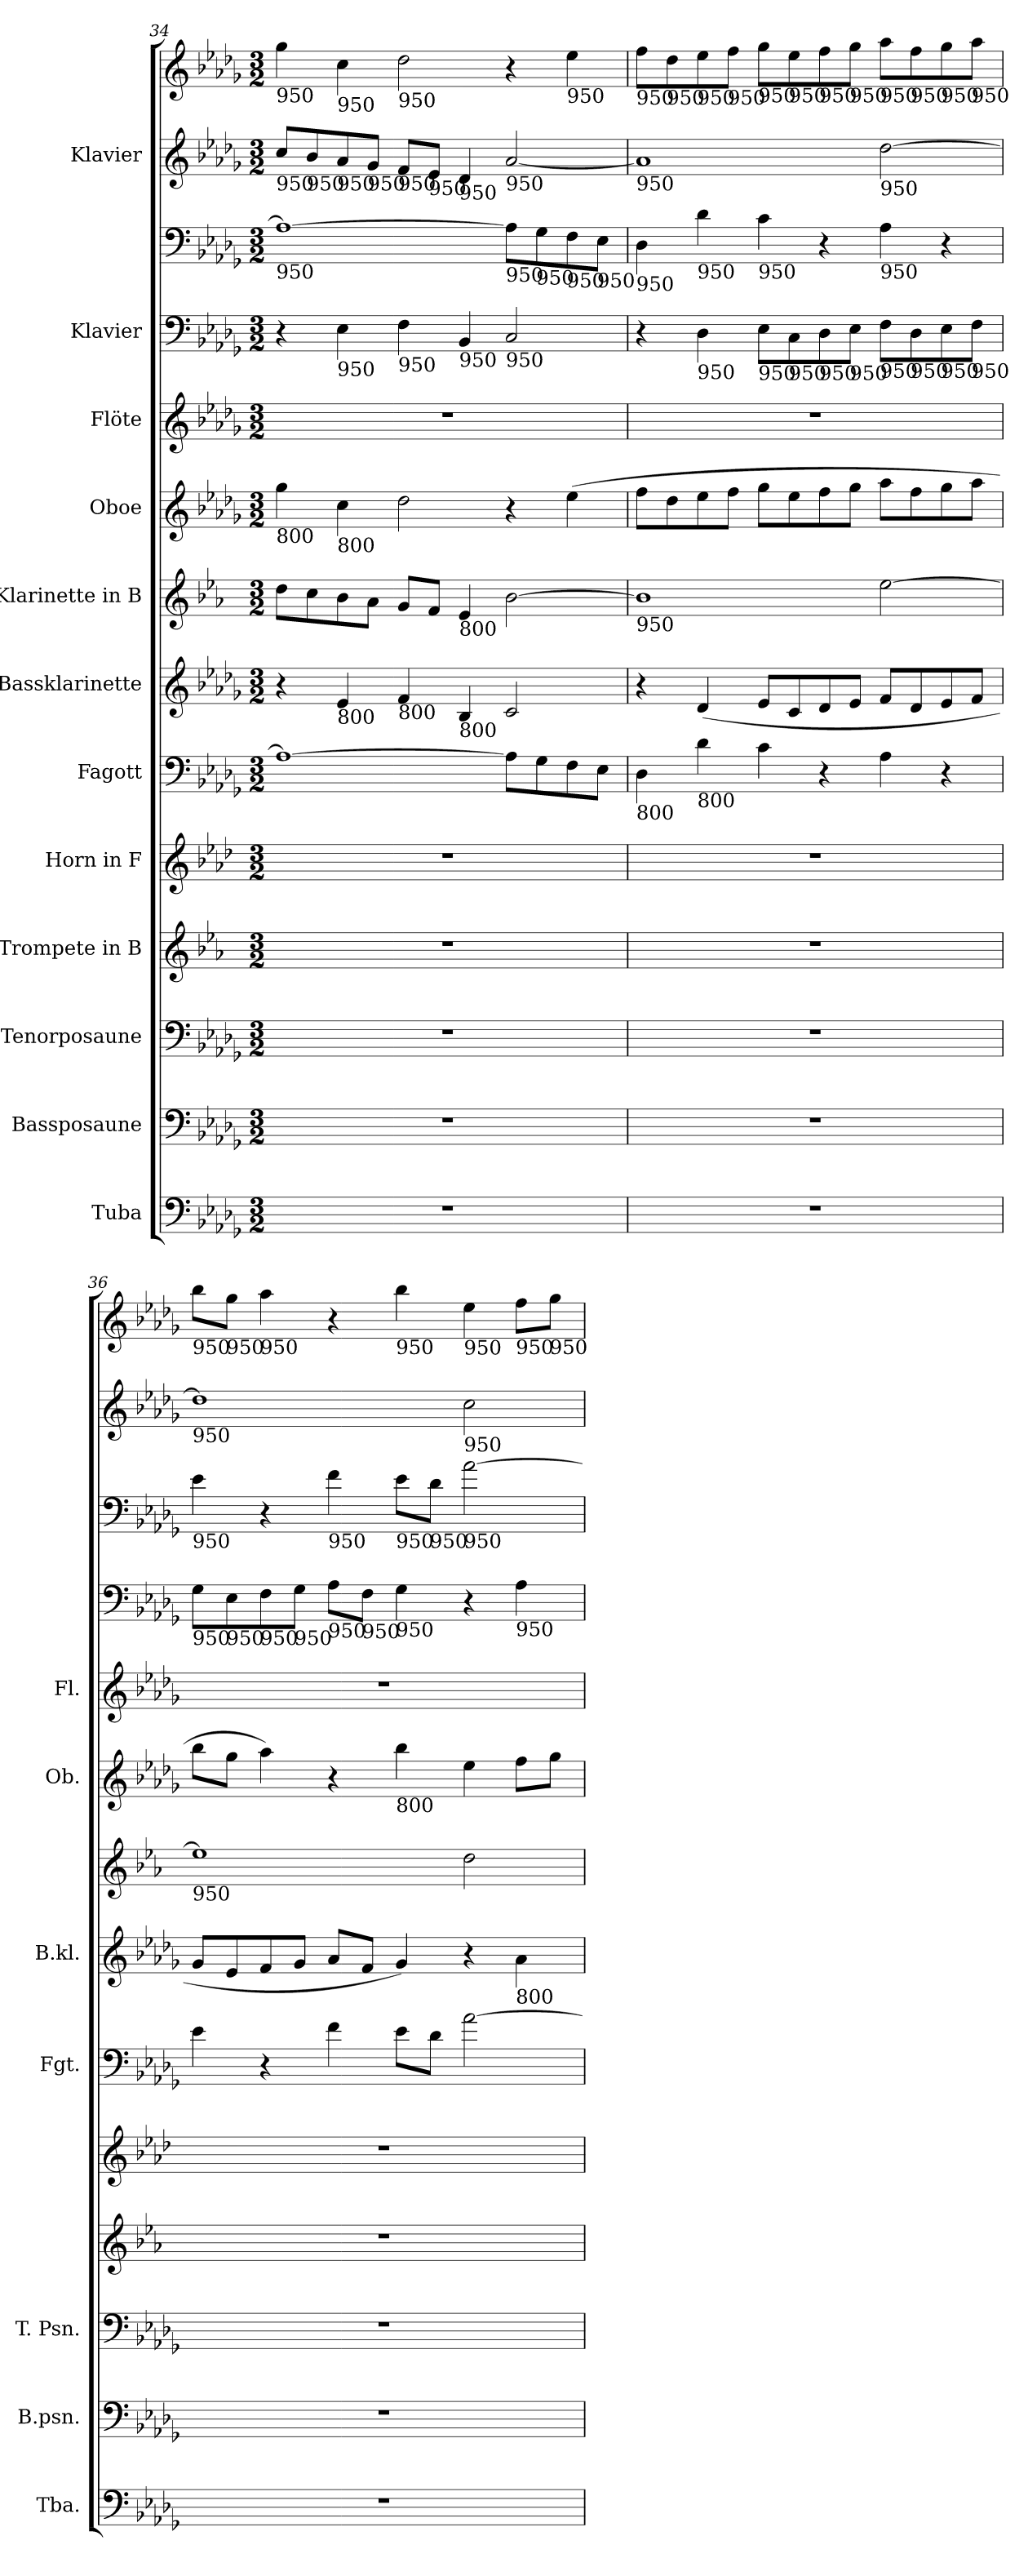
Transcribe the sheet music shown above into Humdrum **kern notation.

**kern	**kern	**kern	**kern	**kern	**kern	**kern	**kern	**kern	**kern	**kern	**kern	**kern	**kern
*part12	*part11	*part10	*part9	*part8	*part7	*part6	*part5	*part4	*part3	*part2	*part2	*part1	*part1
*staff14	*staff13	*staff12	*staff11	*staff10	*staff9	*staff8	*staff7	*staff6	*staff5	*staff4	*staff3	*staff2	*staff1
*I"Tuba	*I"Bassposaune	*I"Tenorposaune	*I"Trompete in B	*I"Horn in F	*I"Fagott	*I"Bassklarinette	*I"Klarinette in B	*I"Oboe	*I"Flöte	*I"Klavier	*	*I"Klavier	*
*I'Tba.	*I'B.psn.	*I'T. Psn.	*	*	*I'Fgt.	*I'B.kl.	*	*I'Ob.	*I'Fl.	*	*	*	*
*clefF4	*clefF4	*clefF4	*clefG2	*clefG2	*clefF4	*clefG2	*clefG2	*clefG2	*clefG2	*clefF4	*clefF4	*clefG2	*clefG2
*	*	*	*ITrd1c2	*ITrd4c7	*	*ITrd8c14	*ITrd1c2	*	*	*	*	*	*
*k[b-e-a-d-g-]	*k[b-e-a-d-g-]	*k[b-e-a-d-g-]	*k[b-e-a-d-g-]	*k[b-e-a-d-g-]	*k[b-e-a-d-g-]	*k[b-e-a-d-g-]	*k[b-e-a-d-g-]	*k[b-e-a-d-g-]	*k[b-e-a-d-g-]	*k[b-e-a-d-g-]	*k[b-e-a-d-g-]	*k[b-e-a-d-g-]	*k[b-e-a-d-g-]
*M3/2	*M3/2	*M3/2	*M3/2	*M3/2	*M3/2	*M3/2	*M3/2	*M3/2	*M3/2	*M3/2	*M3/2	*M3/2	*M3/2
=34	=34	=34	=34	=34	=34	=34	=34	=34	=34	=34	=34	=34	=34
!	!	!	!	!	!	!	!	!	!	!	!	!	!LO:TX:b:t=950
!	!	!	!	!	!	!	!	!	!	!	!	!LO:TX:b:t=950	!
!	!	!	!	!	!	!	!	!	!	!	!LO:TX:b:t=950	!	!
!	!	!	!	!	!	!	!	!LO:TX:b:t=800	!	!	!	!	!
1.r	1.r	1.r	1.r	1.r	1A-_	4r	8cc\L	4gg-\	1.r	4r	1A-_	8cc/L	4gg-\
!	!	!	!	!	!	!	!	!	!	!	!	!LO:TX:b:t=950	!
.	.	.	.	.	.	.	8b-\	.	.	.	.	8b-/	.
!	!	!	!	!	!	!	!	!	!	!	!	!	!LO:TX:b:t=950
!	!	!	!	!	!	!	!	!	!	!	!	!LO:TX:b:t=950	!
!	!	!	!	!	!	!	!	!	!	!LO:TX:b:t=950	!	!	!
!	!	!	!	!	!	!	!	!LO:TX:b:t=800	!	!	!	!	!
!	!	!	!	!	!	!LO:TX:b:t=800	!	!	!	!	!	!	!
.	.	.	.	.	.	4E-/	8a-\	4cc\	.	4E-\	.	8a-/	4cc\
!	!	!	!	!	!	!	!	!	!	!	!	!LO:TX:b:t=950	!
.	.	.	.	.	.	.	8g-\J	.	.	.	.	8g-/J	.
!	!	!	!	!	!	!	!	!	!	!	!	!	!LO:TX:b:t=950
!	!	!	!	!	!	!	!	!	!	!	!	!LO:TX:b:t=950	!
!	!	!	!	!	!	!	!	!	!	!LO:TX:b:t=950	!	!	!
!	!	!	!	!	!	!LO:TX:b:t=800	!	!	!	!	!	!	!
.	.	.	.	.	.	4F/	8f/L	2dd-\	.	4F\	.	8f/L	2dd-\
!	!	!	!	!	!	!	!	!	!	!	!	!LO:TX:b:t=950	!
.	.	.	.	.	.	.	8e-/J	.	.	.	.	8e-/J	.
!	!	!	!	!	!	!	!	!	!	!	!	!LO:TX:b:t=950	!
!	!	!	!	!	!	!	!	!	!	!LO:TX:b:t=950	!	!	!
!	!	!	!	!	!	!	!LO:TX:b:t=800	!	!	!	!	!	!
!	!	!	!	!	!	!LO:TX:b:t=800	!	!	!	!	!	!	!
.	.	.	.	.	.	4BB-/	4d-/	.	.	4BB-/	.	4d-/	.
!	!	!	!	!	!	!	!	!	!	!	!	!LO:TX:b:t=950	!
!	!	!	!	!	!	!	!	!	!	!	!LO:TX:b:t=950	!	!
!	!	!	!	!	!	!	!	!	!	!LO:TX:b:t=950	!	!	!
.	.	.	.	.	8A-\L]	2C/	[2a-\	4r	.	2C/	8A-\L]	[2a-/	4r
!	!	!	!	!	!	!	!	!	!	!	!LO:TX:b:t=950	!	!
.	.	.	.	.	8G-\	.	.	.	.	.	8G-\	.	.
!	!	!	!	!	!	!	!	!	!	!	!	!	!LO:TX:b:t=950
!	!	!	!	!	!	!	!	!	!	!	!LO:TX:b:t=950	!	!
.	.	.	.	.	8F\	.	.	(>4ee-\	.	.	8F\	.	4ee-\
!	!	!	!	!	!	!	!	!	!	!	!LO:TX:b:t=950	!	!
.	.	.	.	.	8E-\J	.	.	.	.	.	8E-\J	.	.
=35	=35	=35	=35	=35	=35	=35	=35	=35	=35	=35	=35	=35	=35
!	!	!	!	!	!	!	!	!	!	!	!	!	!LO:TX:b:t=950
!	!	!	!	!	!	!	!	!	!	!	!	!LO:TX:b:t=950	!
!	!	!	!	!	!	!	!	!	!	!	!LO:TX:b:t=950	!	!
!	!	!	!	!	!	!	!LO:TX:b:t=950	!	!	!	!	!	!
!	!	!	!	!	!LO:TX:b:t=800	!	!	!	!	!	!	!	!
1.r	1.r	1.r	1.r	1.r	4D-\	4r	1a-]	8ff\L	1.r	4r	4D-\	1a-]	8ff\L
!	!	!	!	!	!	!	!	!	!	!	!	!	!LO:TX:b:t=950
.	.	.	.	.	.	.	.	8dd-\	.	.	.	.	8dd-\
!	!	!	!	!	!	!	!	!	!	!	!	!	!LO:TX:b:t=950
!	!	!	!	!	!	!	!	!	!	!	!LO:TX:b:t=950	!	!
!	!	!	!	!	!	!	!	!	!	!LO:TX:b:t=950	!	!	!
!	!	!	!	!	!LO:TX:b:t=800	!	!	!	!	!	!	!	!
.	.	.	.	.	4d-\	(>4D-/	.	8ee-\	.	4D-\	4d-\	.	8ee-\
!	!	!	!	!	!	!	!	!	!	!	!	!	!LO:TX:b:t=950
.	.	.	.	.	.	.	.	8ff\J	.	.	.	.	8ff\J
!	!	!	!	!	!	!	!	!	!	!	!	!	!LO:TX:b:t=950
!	!	!	!	!	!	!	!	!	!	!	!LO:TX:b:t=950	!	!
!	!	!	!	!	!	!	!	!	!	!LO:TX:b:t=950	!	!	!
.	.	.	.	.	4c\	8E-/L	.	8gg-\L	.	8E-\L	4c\	.	8gg-\L
!	!	!	!	!	!	!	!	!	!	!	!	!	!LO:TX:b:t=950
!	!	!	!	!	!	!	!	!	!	!LO:TX:b:t=950	!	!	!
.	.	.	.	.	.	8C/	.	8ee-\	.	8C\	.	.	8ee-\
!	!	!	!	!	!	!	!	!	!	!	!	!	!LO:TX:b:t=950
!	!	!	!	!	!	!	!	!	!	!LO:TX:b:t=950	!	!	!
.	.	.	.	.	4r	8D-/	.	8ff\	.	8D-\	4r	.	8ff\
!	!	!	!	!	!	!	!	!	!	!	!	!	!LO:TX:b:t=950
!	!	!	!	!	!	!	!	!	!	!LO:TX:b:t=950	!	!	!
.	.	.	.	.	.	8E-/J	.	8gg-\J	.	8E-\J	.	.	8gg-\J
!	!	!	!	!	!	!	!	!	!	!	!	!	!LO:TX:b:t=950
!	!	!	!	!	!	!	!	!	!	!	!	!LO:TX:b:t=950	!
!	!	!	!	!	!	!	!	!	!	!	!LO:TX:b:t=950	!	!
!	!	!	!	!	!	!	!	!	!	!LO:TX:b:t=950	!	!	!
.	.	.	.	.	4A-\	8F/L	[2dd-\	8aa-\L	.	8F\L	4A-\	[2dd-\	8aa-\L
!	!	!	!	!	!	!	!	!	!	!	!	!	!LO:TX:b:t=950
!	!	!	!	!	!	!	!	!	!	!LO:TX:b:t=950	!	!	!
.	.	.	.	.	.	8D-/	.	8ff\	.	8D-\	.	.	8ff\
!	!	!	!	!	!	!	!	!	!	!	!	!	!LO:TX:b:t=950
!	!	!	!	!	!	!	!	!	!	!LO:TX:b:t=950	!	!	!
.	.	.	.	.	4r	8E-/	.	8gg-\	.	8E-\	4r	.	8gg-\
!	!	!	!	!	!	!	!	!	!	!	!	!	!LO:TX:b:t=950
!	!	!	!	!	!	!	!	!	!	!LO:TX:b:t=950	!	!	!
.	.	.	.	.	.	8F/J	.	8aa-\J	.	8F\J	.	.	8aa-\J
=36	=36	=36	=36	=36	=36	=36	=36	=36	=36	=36	=36	=36	=36
!	!	!	!	!	!	!	!	!	!	!	!	!	!LO:TX:b:t=950
!	!	!	!	!	!	!	!	!	!	!	!	!LO:TX:b:t=950	!
!	!	!	!	!	!	!	!	!	!	!	!LO:TX:b:t=950	!	!
!	!	!	!	!	!	!	!	!	!	!LO:TX:b:t=950	!	!	!
!	!	!	!	!	!	!	!LO:TX:b:t=950	!	!	!	!	!	!
1.r	1.r	1.r	1.r	1.r	4e-\	8G-/L	1dd-]	8bb-\L	1.r	8G-\L	4e-\	1dd-]	8bb-\L
!	!	!	!	!	!	!	!	!	!	!	!	!	!LO:TX:b:t=950
!	!	!	!	!	!	!	!	!	!	!LO:TX:b:t=950	!	!	!
.	.	.	.	.	.	8E-/	.	8gg-\J	.	8E-\	.	.	8gg-\J
!	!	!	!	!	!	!	!	!	!	!	!	!	!LO:TX:b:t=950
!	!	!	!	!	!	!	!	!	!	!LO:TX:b:t=950	!	!	!
.	.	.	.	.	4r	8F/	.	4aa-\)	.	8F\	4r	.	4aa-\
!	!	!	!	!	!	!	!	!	!	!LO:TX:b:t=950	!	!	!
.	.	.	.	.	.	8G-/J	.	.	.	8G-\J	.	.	.
!	!	!	!	!	!	!	!	!	!	!	!LO:TX:b:t=950	!	!
!	!	!	!	!	!	!	!	!	!	!LO:TX:b:t=950	!	!	!
.	.	.	.	.	4f\	8A-/L	.	4r	.	8A-\L	4f\	.	4r
!	!	!	!	!	!	!	!	!	!	!LO:TX:b:t=950	!	!	!
.	.	.	.	.	.	8F/J	.	.	.	8F\J	.	.	.
!	!	!	!	!	!	!	!	!	!	!	!	!	!LO:TX:b:t=950
!	!	!	!	!	!	!	!	!	!	!	!LO:TX:b:t=950	!	!
!	!	!	!	!	!	!	!	!	!	!LO:TX:b:t=950	!	!	!
!	!	!	!	!	!	!	!	!LO:TX:b:t=800	!	!	!	!	!
.	.	.	.	.	8e-\L	4G-/)	.	4bb-\	.	4G-\	8e-\L	.	4bb-\
!	!	!	!	!	!	!	!	!	!	!	!LO:TX:b:t=950	!	!
.	.	.	.	.	8d-\J	.	.	.	.	.	8d-\J	.	.
!	!	!	!	!	!	!	!	!	!	!	!	!	!LO:TX:b:t=950
!	!	!	!	!	!	!	!	!	!	!	!	!LO:TX:b:t=950	!
!	!	!	!	!	!	!	!	!	!	!	!LO:TX:b:t=950	!	!
.	.	.	.	.	[2a-\	4r	2cc\	4ee-\	.	4r	[2a-\	2cc\	4ee-\
!	!	!	!	!	!	!	!	!	!	!	!	!	!LO:TX:b:t=950
!	!	!	!	!	!	!	!	!	!	!LO:TX:b:t=950	!	!	!
!	!	!	!	!	!	!LO:TX:b:t=800	!	!	!	!	!	!	!
.	.	.	.	.	.	4A-\	.	8ff\L	.	4A-\	.	.	8ff\L
!	!	!	!	!	!	!	!	!	!	!	!	!	!LO:TX:b:t=950
.	.	.	.	.	.	.	.	8gg-\J	.	.	.	.	8gg-\J
=	=	=	=	=	=	=	=	=	=	=	=	=	=
*-	*-	*-	*-	*-	*-	*-	*-	*-	*-	*-	*-	*-	*-
